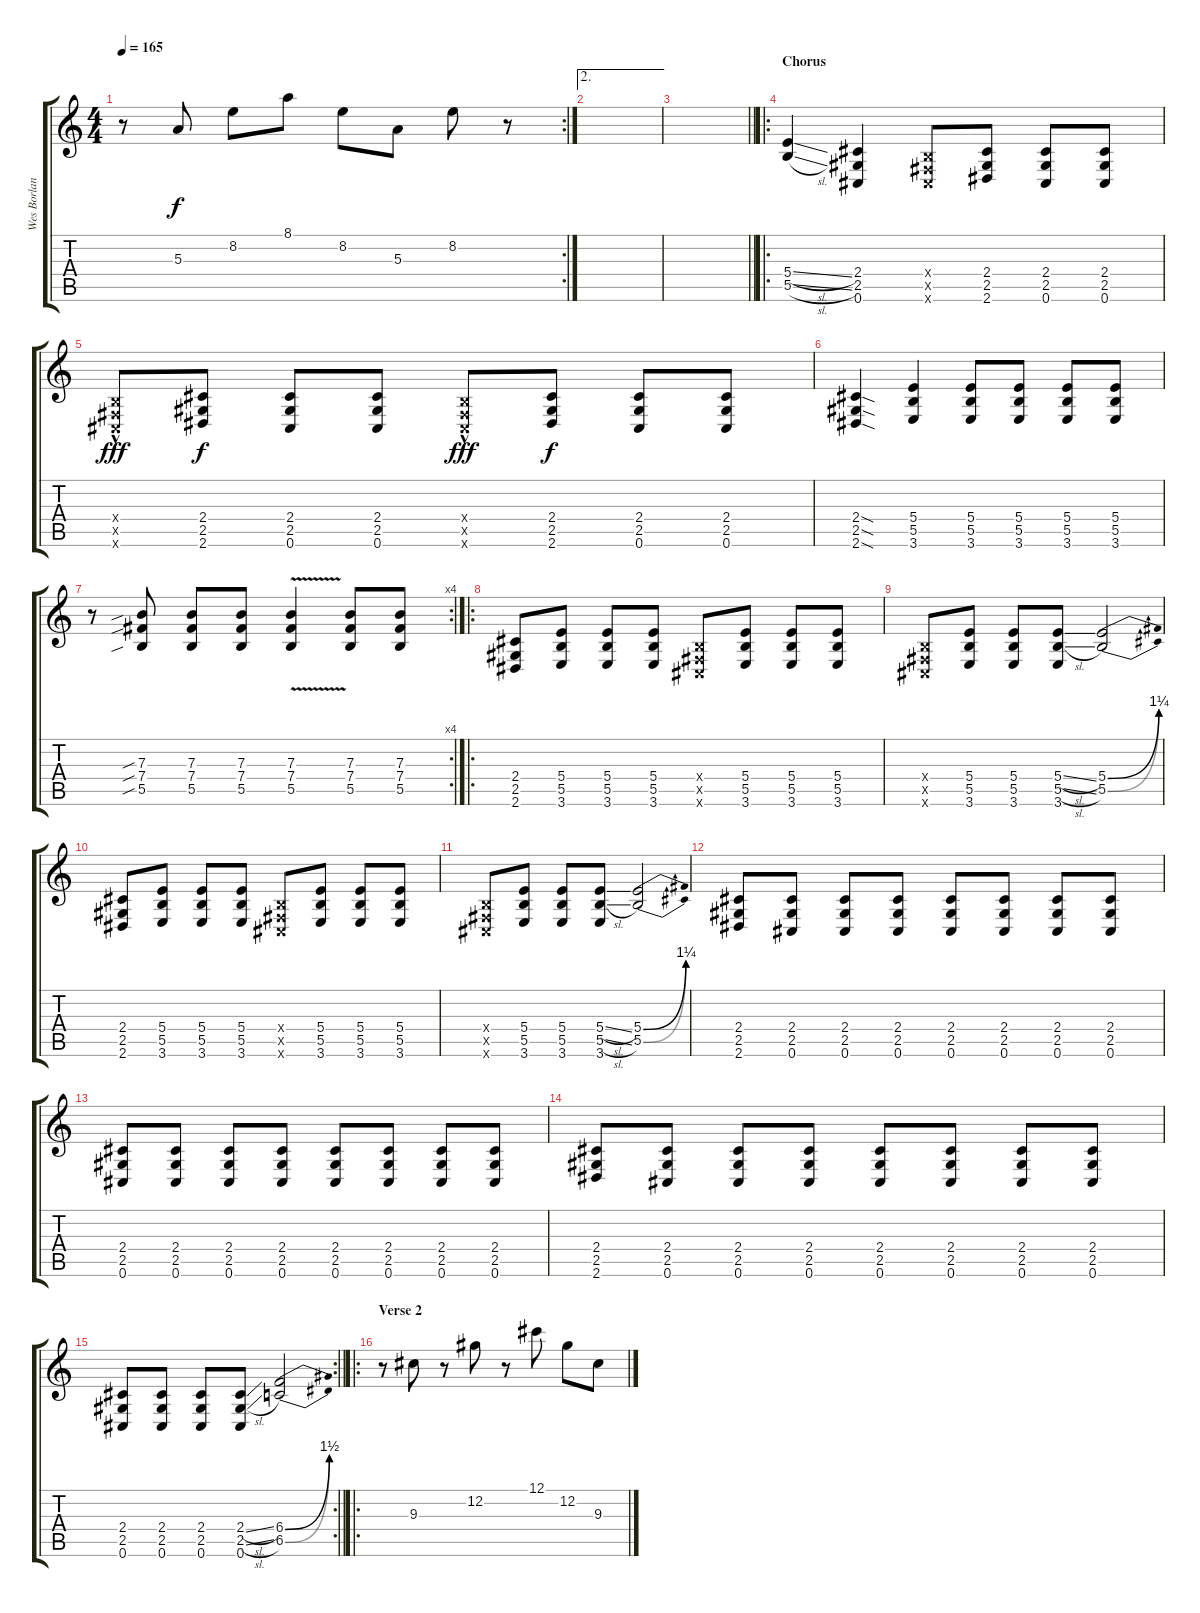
\track ("Wes Borland" "Wes Borlan") {instrument distortionguitar}
\staff {score tabs}
\tuning (Db4 Ab3 E3 B2 Gb2 Db2) {hide}
\rc 2
\ts (4 4)
\tempo 165
\clef g2
\ks c
r.8{dy f} 5.3.8 8.2.8 8.1.8 8.2.8 5.3.8 8.2.8 r.8 |
\ae 2
|
\barLineRight lightlight
|
\ro
\section ("" "Chorus")
(5.4{sl} 5.5{sl}).4 (2.4 2.5 0.6).4 (0.4{x} 0.5{x} 0.6{x}).8 (2.4 2.5 2.6).8 (2.4 2.5 0.6).8 (2.4 2.5 0.6).8 |
(0.4{hac x} 0.5{hac x} 0.6{hac x}).8{dy fff} (2.4 2.5 2.6).8{dy f} (2.4 2.5 0.6).8 (2.4 2.5 0.6).8 (0.4{hac x} 0.5{hac x} 0.6{hac x}).8{dy fff} (2.4 2.5 2.6).8{dy f} (2.4 2.5 0.6).8 (2.4 2.5 0.6).8 |
(2.4{sod} 2.5{sod} 2.6{sod}).4 (5.4 5.5 3.6).4 (5.4 5.5 3.6).8 (5.4 5.5 3.6).8 (5.4 5.5 3.6).8 (5.4 5.5 3.6).8 |
\rc 4
r.8 (7.3{sib} 7.4{sib} 5.5{sib}).8 (7.3 7.4 5.5).8 (7.3 7.4 5.5).8 (7.3{v} 7.4{v} 5.5{v}).4 (7.3 7.4 5.5).8 (7.3 7.4 5.5).8 |
\ro
(2.4 2.5 2.6).8 (5.4 5.5 3.6).8 (5.4 5.5 3.6).8 (5.4 5.5 3.6).8 (0.4{x} 0.5{x} 0.6{x}).8 (5.4 5.5 3.6).8 (5.4 5.5 3.6).8 (5.4 5.5 3.6).8 |
(0.4{x} 0.5{x} 0.6{x}).8 (5.4 5.5 3.6).8 (5.4 5.5 3.6).8 (5.4{sl} 5.5{sl} 3.6).8 (5.4{be (bend 0 0 60 5)} 5.5{be (bend 0 0 60 5)}).2 |
(2.4 2.5 2.6).8 (5.4 5.5 3.6).8 (5.4 5.5 3.6).8 (5.4 5.5 3.6).8 (0.4{x} 0.5{x} 0.6{x}).8 (5.4 5.5 3.6).8 (5.4 5.5 3.6).8 (5.4 5.5 3.6).8 |
(0.4{x} 0.5{x} 0.6{x}).8 (5.4 5.5 3.6).8 (5.4 5.5 3.6).8 (5.4{sl} 5.5{sl} 3.6).8 (5.4{be (bend 0 0 60 5)} 5.5{be (bend 0 0 60 5)}).2 |
(2.4 2.5 2.6).8 (2.4 2.5 0.6).8 (2.4 2.5 0.6).8 (2.4 2.5 0.6).8 (2.4 2.5 0.6).8 (2.4 2.5 0.6).8 (2.4 2.5 0.6).8 (2.4 2.5 0.6).8 |
(2.4 2.5 0.6).8 (2.4 2.5 0.6).8 (2.4 2.5 0.6).8 (2.4 2.5 0.6).8 (2.4 2.5 0.6).8 (2.4 2.5 0.6).8 (2.4 2.5 0.6).8 (2.4 2.5 0.6).8 |
(2.4 2.5 2.6).8 (2.4 2.5 0.6).8 (2.4 2.5 0.6).8 (2.4 2.5 0.6).8 (2.4 2.5 0.6).8 (2.4 2.5 0.6).8 (2.4 2.5 0.6).8 (2.4 2.5 0.6).8 |
\rc 2
\barLineRight lightlight
(2.4 2.5 0.6).8 (2.4 2.5 0.6).8 (2.4 2.5 0.6).8 (2.4{sl} 2.5{sl} 0.6).8 (6.4{be (bend 0 0 60 6)} 6.5{be (bend 0 0 60 6)}).2 |
\ro
\section ("" "Verse 2")
r.8 9.3.8 r.8 12.2.8 r.8 12.1.8 12.2.8 9.3.8
